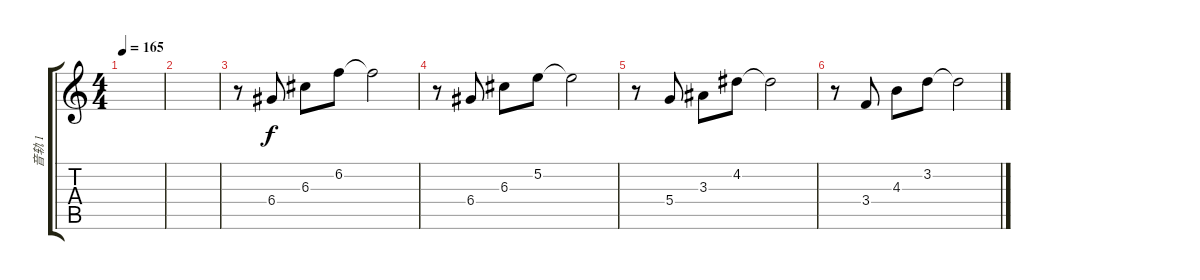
\track ("音轨 1" "音轨 1") {instrument electricbasspick}
\staff {score tabs}
\tuning (E4 B3 G3 D3 A2 E2) {hide}
\ts (4 4)
\tempo 165
\clef g2
\ks c
|
|
r.8 6.4.8{volume 12 balance 10 instrument electricguitarjazz} 6.3.8 6.2.8 6.2{t}.2 |
r.8 6.4.8 6.3.8 5.2.8 5.2{t}.2 |
r.8 5.4.8 3.3.8 4.2.8 4.2{t}.2 |
r.8 3.4.8 4.3.8 3.2.8 3.2{t}.2
